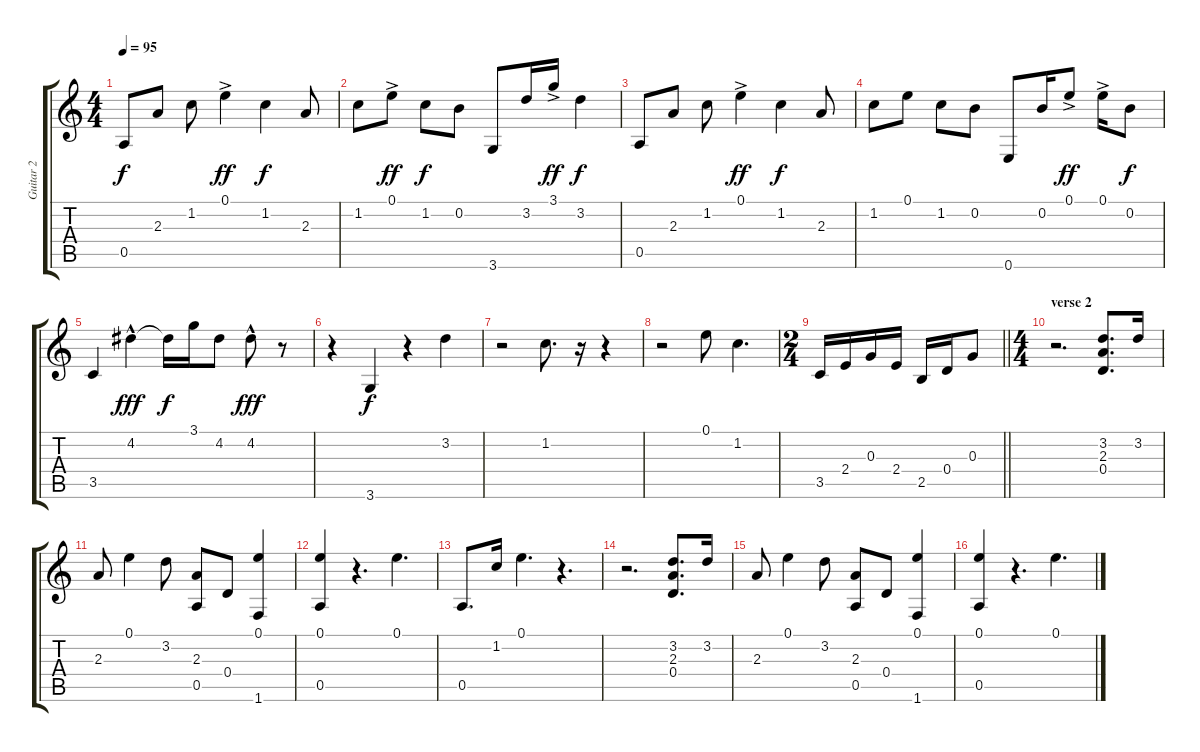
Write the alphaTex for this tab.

\track ("Guitar 2" "Guitar 2") {instrument acousticguitarnylon}
\staff {score tabs}
\tuning (E4 B3 G3 D3 A2 E2) {hide}
\ts (4 4)
\tempo 95
\clef g2
\ks c
0.5.8{dy f} 2.3.8 1.2.8 0.1{ac}.4{dy ff} 1.2.4{dy f} 2.3.8 |
1.2.8 0.1{ac}.8{dy ff} 1.2.8{dy f} 0.2.8 3.6.8 3.2.16 3.1{ac}.16{dy ff} 3.2.4{dy f} |
0.5.8 2.3.8 1.2.8 0.1{ac}.4{dy ff} 1.2.4{dy f} 2.3.8 |
1.2.8 0.1.8 1.2.8 0.2.8 0.6.8 0.2.16 0.1{ac}.8{dy ff} 0.1{ac}.16 0.2.8{dy f} |
3.5.4 4.2{hac}.4{dy fff} 4.2{t}.16{dy f} 3.1.16 4.2.8 4.2{hac}.8{dy fff} r.8 |
r.4 3.6.4{dy f} r.4 3.2.4 |
r.2 1.2.8{d} r.16 r.4 |
r.2 0.1.8 1.2.4{d} |
\ts (2 4)
\barLineRight lightlight
3.5.16 2.4.16 0.3.16 2.4.16 2.5.16 0.4.16 0.3.8 |
\ts (4 4)
\section ("" "verse 2")
r.2{d} (3.2 2.3 0.4).8{d} 3.2.16 |
2.3.8 0.1.4 3.2.8 (2.3 0.5).8 0.4.8 (0.1 1.6).4 |
(0.1 0.5).4 r.4{d} 0.1.4{d} |
0.5.8{d} 1.2.16 0.1.4{d} r.4{d} |
r.2{d} (3.2 2.3 0.4).8{d} 3.2.16 |
2.3.8 0.1.4 3.2.8 (2.3 0.5).8 0.4.8 (0.1 1.6).4 |
(0.1 0.5).4 r.4{d} 0.1.4{d}
